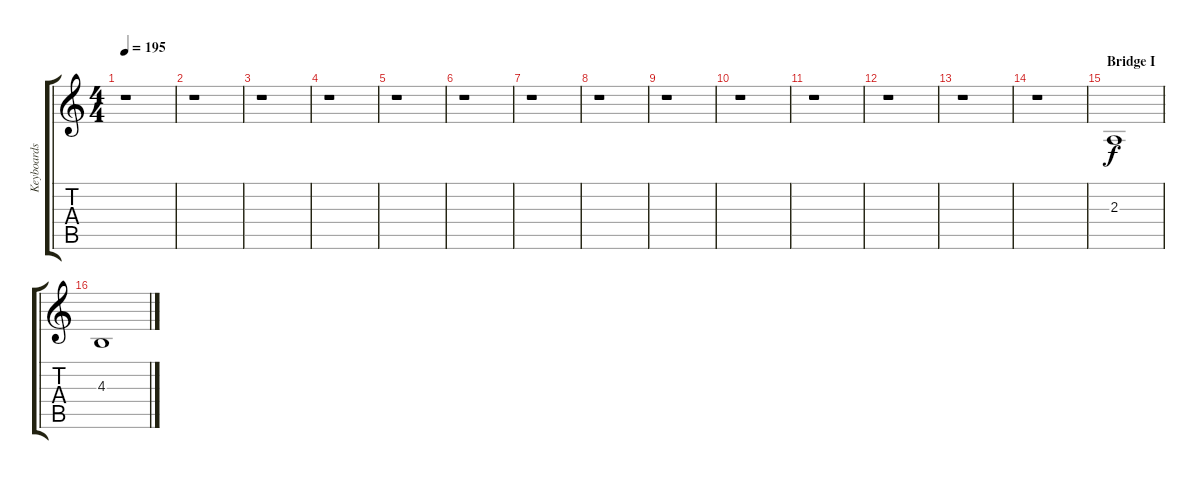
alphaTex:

\track ("Keyboards" "Keyboards") {instrument choiraahs}
\staff {score tabs}
\tuning (E4 B3 G3 D3 A2 E2) {hide}
\ts (4 4)
\tempo 195
\clef g2
\ks c
r.1{dy f} |
r.1 |
r.1 |
r.1 |
r.1 |
r.1 |
r.1 |
r.1 |
r.1 |
r.1 |
r.1 |
r.1 |
r.1 |
r.1 |
\section ("" "Bridge I")
2.3.1 |
4.3.1
